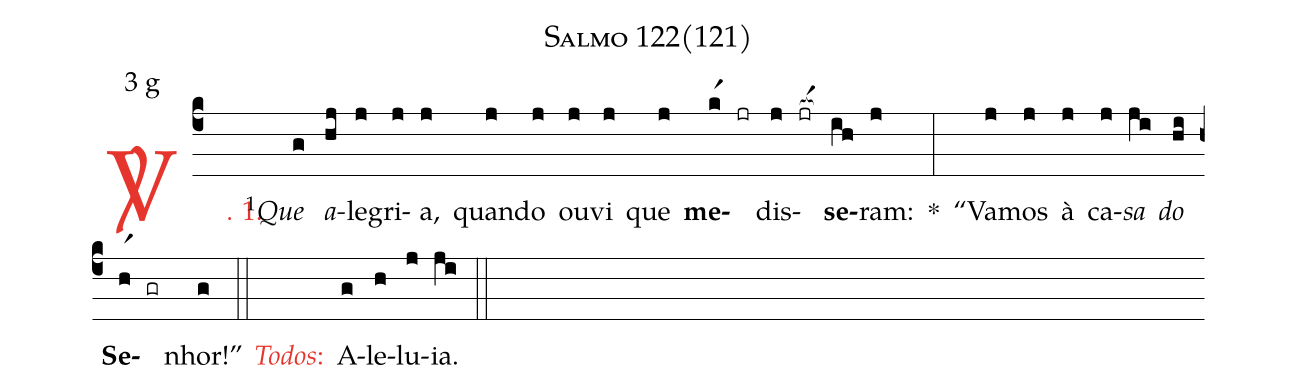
name: Salmo 122(121);
mode: 3;
mode-differentia: g;
%%
(c4)

<c><sp>V/</sp>. 1.</c>() <v>\VSup{1}</v><i>Que</i>(g) <i>a</i>(hj)le(j)gri(j)a,(j) quan(j)do(j) ou(j)vi(j) que(j) <b>me</b>(kr1)(jr) dis(j)<nlba>(jr[ocba:1{])<b>se</b></nlba>(ih[ocba:0}])ram:(j) *(:) “Va(j)mos(j) à(j) ca(j)<i>sa</i>(ji) <i>do</i>(hi) <b>Se</b>(hr1)(gr)nhor!”(g) (::)

<nlba><c><i>Todos</i>:</c>() A</nlba>(g)le(h)lu(j)ia.(ji) (::)
